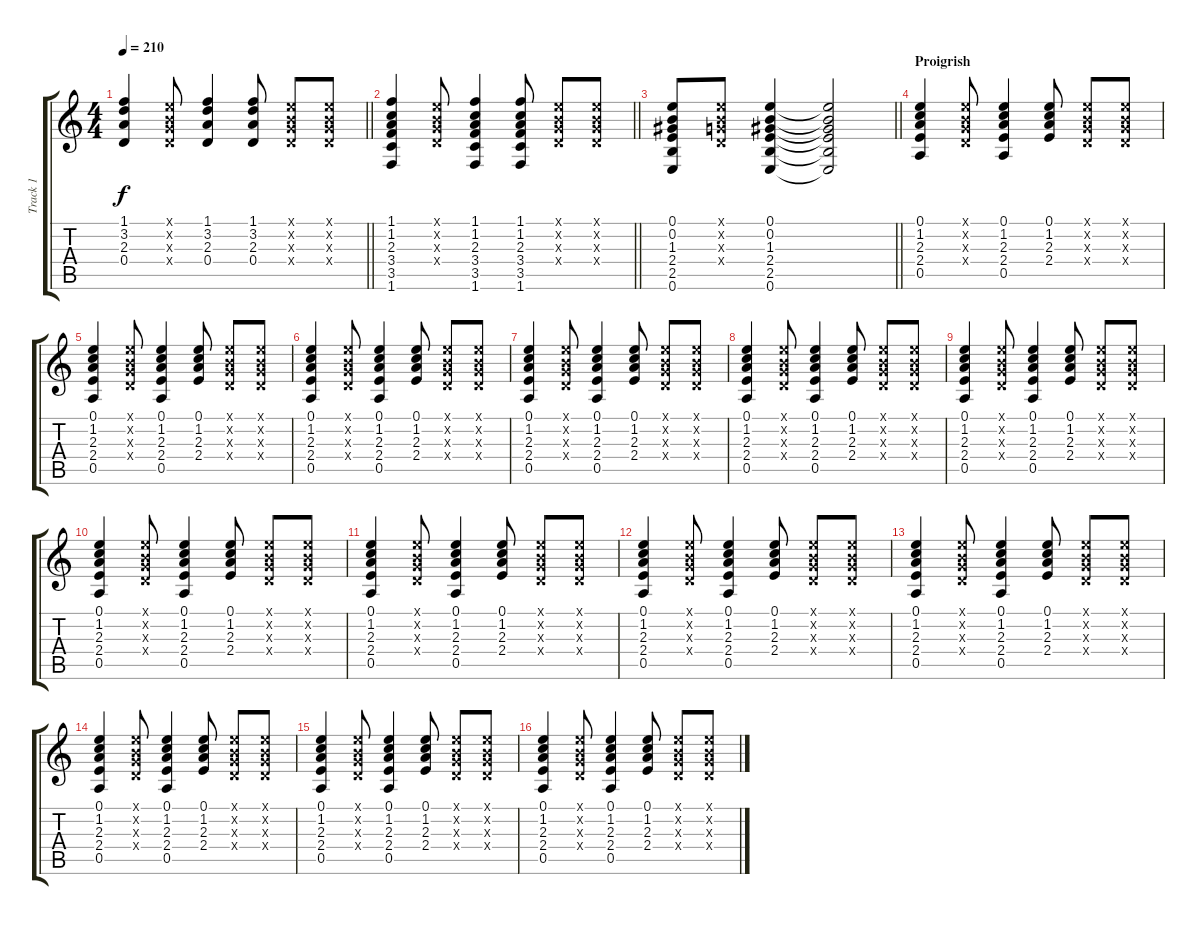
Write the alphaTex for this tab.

\track ("Track 1" "Track 1") {instrument acousticguitarsteel}
\staff {score tabs}
\tuning (E4 B3 G3 D3 A2 E2) {hide}
\ts (4 4)
\tempo 210
\clef g2
\barLineRight lightlight
\ks c
(1.1 3.2 2.3 0.4).4{dy f} (0.1{x} 0.2{x} 0.3{x} 0.4{x}).8 (1.1 3.2 2.3 0.4).4 (1.1 3.2 2.3 0.4).8 (0.1{x} 0.2{x} 0.3{x} 0.4{x}).8 (0.1{x} 0.2{x} 0.3{x} 0.4{x}).8 |
\barLineRight lightlight
(1.1 1.2 2.3 3.4 3.5 1.6).4 (0.1{x} 0.2{x} 0.3{x} 0.4{x}).8 (1.1 1.2 2.3 3.4 3.5 1.6).4 (1.1 1.2 2.3 3.4 3.5 1.6).8 (0.1{x} 0.2{x} 0.3{x} 0.4{x}).8 (0.1{x} 0.2{x} 0.3{x} 0.4{x}).8 |
\barLineRight lightlight
(0.1 0.2 1.3 2.4 2.5 0.6).8 (0.1{x} 0.2{x} 0.3{x} 0.4{x}).8 (0.1 0.2 1.3 2.4 2.5 0.6).4 (0.1{t} 0.2{t} 1.3{t} 2.4{t} 2.5{t} 0.6{t}).2 |
\section ("" "Proigrish")
(0.1 1.2 2.3 2.4 0.5).4 (0.1{x} 0.2{x} 0.3{x} 0.4{x}).8 (0.1 1.2 2.3 2.4 0.5).4 (0.1 1.2 2.3 2.4).8 (0.1{x} 0.2{x} 0.3{x} 0.4{x}).8 (0.1{x} 0.2{x} 0.3{x} 0.4{x}).8 |
(0.1 1.2 2.3 2.4 0.5).4 (0.1{x} 0.2{x} 0.3{x} 0.4{x}).8 (0.1 1.2 2.3 2.4 0.5).4 (0.1 1.2 2.3 2.4).8 (0.1{x} 0.2{x} 0.3{x} 0.4{x}).8 (0.1{x} 0.2{x} 0.3{x} 0.4{x}).8 |
(0.1 1.2 2.3 2.4 0.5).4 (0.1{x} 0.2{x} 0.3{x} 0.4{x}).8 (0.1 1.2 2.3 2.4 0.5).4 (0.1 1.2 2.3 2.4).8 (0.1{x} 0.2{x} 0.3{x} 0.4{x}).8 (0.1{x} 0.2{x} 0.3{x} 0.4{x}).8 |
(0.1 1.2 2.3 2.4 0.5).4 (0.1{x} 0.2{x} 0.3{x} 0.4{x}).8 (0.1 1.2 2.3 2.4 0.5).4 (0.1 1.2 2.3 2.4).8 (0.1{x} 0.2{x} 0.3{x} 0.4{x}).8 (0.1{x} 0.2{x} 0.3{x} 0.4{x}).8 |
(0.1 1.2 2.3 2.4 0.5).4 (0.1{x} 0.2{x} 0.3{x} 0.4{x}).8 (0.1 1.2 2.3 2.4 0.5).4 (0.1 1.2 2.3 2.4).8 (0.1{x} 0.2{x} 0.3{x} 0.4{x}).8 (0.1{x} 0.2{x} 0.3{x} 0.4{x}).8 |
(0.1 1.2 2.3 2.4 0.5).4 (0.1{x} 0.2{x} 0.3{x} 0.4{x}).8 (0.1 1.2 2.3 2.4 0.5).4 (0.1 1.2 2.3 2.4).8 (0.1{x} 0.2{x} 0.3{x} 0.4{x}).8 (0.1{x} 0.2{x} 0.3{x} 0.4{x}).8 |
(0.1 1.2 2.3 2.4 0.5).4 (0.1{x} 0.2{x} 0.3{x} 0.4{x}).8 (0.1 1.2 2.3 2.4 0.5).4 (0.1 1.2 2.3 2.4).8 (0.1{x} 0.2{x} 0.3{x} 0.4{x}).8 (0.1{x} 0.2{x} 0.3{x} 0.4{x}).8 |
(0.1 1.2 2.3 2.4 0.5).4 (0.1{x} 0.2{x} 0.3{x} 0.4{x}).8 (0.1 1.2 2.3 2.4 0.5).4 (0.1 1.2 2.3 2.4).8 (0.1{x} 0.2{x} 0.3{x} 0.4{x}).8 (0.1{x} 0.2{x} 0.3{x} 0.4{x}).8 |
(0.1 1.2 2.3 2.4 0.5).4 (0.1{x} 0.2{x} 0.3{x} 0.4{x}).8 (0.1 1.2 2.3 2.4 0.5).4 (0.1 1.2 2.3 2.4).8 (0.1{x} 0.2{x} 0.3{x} 0.4{x}).8 (0.1{x} 0.2{x} 0.3{x} 0.4{x}).8 |
(0.1 1.2 2.3 2.4 0.5).4 (0.1{x} 0.2{x} 0.3{x} 0.4{x}).8 (0.1 1.2 2.3 2.4 0.5).4 (0.1 1.2 2.3 2.4).8 (0.1{x} 0.2{x} 0.3{x} 0.4{x}).8 (0.1{x} 0.2{x} 0.3{x} 0.4{x}).8 |
(0.1 1.2 2.3 2.4 0.5).4 (0.1{x} 0.2{x} 0.3{x} 0.4{x}).8 (0.1 1.2 2.3 2.4 0.5).4 (0.1 1.2 2.3 2.4).8 (0.1{x} 0.2{x} 0.3{x} 0.4{x}).8 (0.1{x} 0.2{x} 0.3{x} 0.4{x}).8 |
(0.1 1.2 2.3 2.4 0.5).4 (0.1{x} 0.2{x} 0.3{x} 0.4{x}).8 (0.1 1.2 2.3 2.4 0.5).4 (0.1 1.2 2.3 2.4).8 (0.1{x} 0.2{x} 0.3{x} 0.4{x}).8 (0.1{x} 0.2{x} 0.3{x} 0.4{x}).8 |
(0.1 1.2 2.3 2.4 0.5).4 (0.1{x} 0.2{x} 0.3{x} 0.4{x}).8 (0.1 1.2 2.3 2.4 0.5).4 (0.1 1.2 2.3 2.4).8 (0.1{x} 0.2{x} 0.3{x} 0.4{x}).8 (0.1{x} 0.2{x} 0.3{x} 0.4{x}).8
